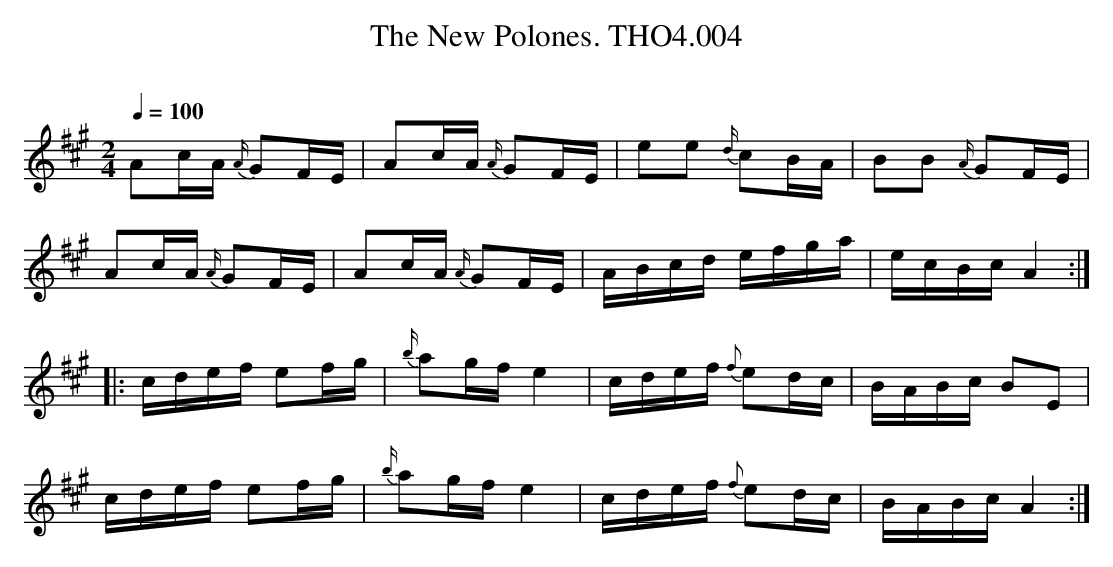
X:1
T:New Polones. THO4.004, The
O:
M:2/4
L:1/8
Q:1/4=100
K:A
Ac/A/ {A/}GF/E/|Ac/A/ {A/} GF/E/|ee {d/}cB/A/|BB {A/}GF/E/|
Ac/A/ {A/}GF/E/|Ac/A/ {A/} GF/E/|A/B/c/d/ e/f/g/a/|e/c/B/c/ A2:|
|:c/d/e/f/ ef/g/|{b/}ag/f/ e2|c/d/e/f/ {f}ed/c/|B/A/B/c/ BE|
c/d/e/f/ ef/g/|{b/}ag/f/ e2|c/d/e/f/ {f}ed/c/|B/A/B/c/ A2:|
